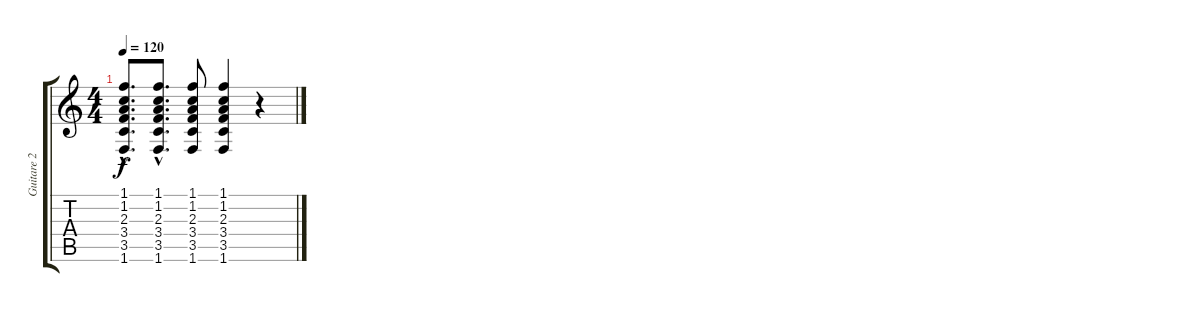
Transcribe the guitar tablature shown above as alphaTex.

\track ("Guitare 2" "Guitare 2") {instrument electricguitarclean}
\staff {score tabs}
\tuning (E4 B3 G3 D3 A2 E2) {hide}
\ts (4 4)
\tempo 120
\clef g2
\ks c
(1.1{hac} 1.2{hac} 2.3{hac} 3.4{hac} 3.5{hac} 1.6{hac}).8{d dy f} (1.1{hac} 1.2{hac} 2.3{hac} 3.4{hac} 3.5{hac} 1.6{hac}).8{d} (1.1 1.2 2.3 3.4 3.5 1.6).8 (1.1 1.2 2.3 3.4 3.5 1.6).4 r.4
